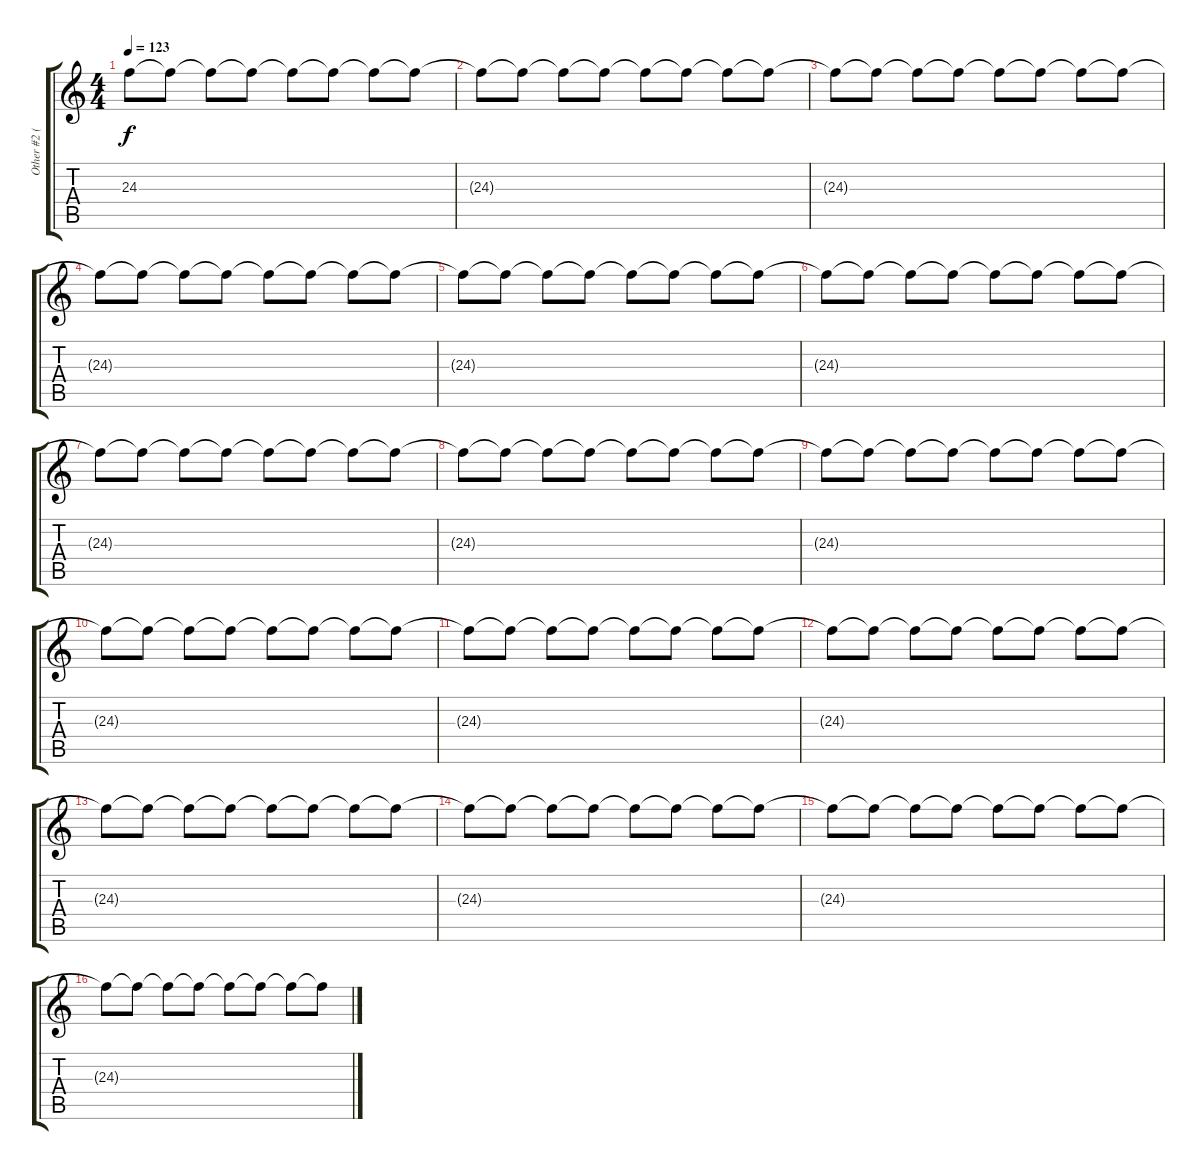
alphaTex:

\track ("Other #2 (Synthesizer II)" "Other #2 (") {instrument violin}
\staff {score tabs}
\tuning (D4 A3 F3 C3 G2 D2) {hide}
\ts (4 4)
\tempo 123
\clef g2
\ks c
24.3{t}.8{dy f volume 9} 24.3{t}.8{volume 11} 24.3{t}.8{volume 13} 24.3{t}.8{volume 14} 24.3{t}.8{volume 16} 24.3{t}.8{volume 15} 24.3{t}.8{volume 13} 24.3{t}.8{volume 11} |
24.3{t}.8{volume 9} 24.3{t}.8{volume 11} 24.3{t}.8{volume 13} 24.3{t}.8{volume 14} 24.3{t}.8{volume 16} 24.3{t}.8{volume 15} 24.3{t}.8{volume 13} 24.3{t}.8{volume 11} |
24.3{t}.8{volume 9} 24.3{t}.8{volume 11} 24.3{t}.8{volume 13} 24.3{t}.8{volume 14} 24.3{t}.8{volume 16} 24.3{t}.8{volume 15} 24.3{t}.8{volume 13} 24.3{t}.8{volume 11} |
24.3{t}.8{volume 9} 24.3{t}.8{volume 11} 24.3{t}.8{volume 13} 24.3{t}.8{volume 14} 24.3{t}.8{volume 16} 24.3{t}.8{volume 15} 24.3{t}.8{volume 13} 24.3{t}.8{volume 11} |
24.3{t}.8{volume 9} 24.3{t}.8{volume 11} 24.3{t}.8{volume 13} 24.3{t}.8{volume 14} 24.3{t}.8{volume 16} 24.3{t}.8{volume 15} 24.3{t}.8{volume 13} 24.3{t}.8{volume 11} |
24.3{t}.8{volume 9} 24.3{t}.8{volume 11} 24.3{t}.8{volume 13} 24.3{t}.8{volume 14} 24.3{t}.8{volume 16} 24.3{t}.8{volume 15} 24.3{t}.8{volume 13} 24.3{t}.8{volume 11} |
24.3{t}.8{volume 9} 24.3{t}.8{volume 11} 24.3{t}.8{volume 13} 24.3{t}.8{volume 14} 24.3{t}.8{volume 16} 24.3{t}.8{volume 15} 24.3{t}.8{volume 13} 24.3{t}.8{volume 11} |
24.3{t}.8{volume 9} 24.3{t}.8{volume 11} 24.3{t}.8{volume 13} 24.3{t}.8{volume 14} 24.3{t}.8{volume 16} 24.3{t}.8{volume 15} 24.3{t}.8{volume 13} 24.3{t}.8{volume 11} |
24.3{t}.8{volume 9} 24.3{t}.8{volume 11} 24.3{t}.8{volume 13} 24.3{t}.8{volume 14} 24.3{t}.8{volume 16} 24.3{t}.8{volume 15} 24.3{t}.8{volume 13} 24.3{t}.8{volume 11} |
24.3{t}.8{volume 9} 24.3{t}.8{volume 11} 24.3{t}.8{volume 13} 24.3{t}.8{volume 14} 24.3{t}.8{volume 16} 24.3{t}.8{volume 15} 24.3{t}.8{volume 13} 24.3{t}.8{volume 11} |
24.3{t}.8{volume 9} 24.3{t}.8{volume 11} 24.3{t}.8{volume 13} 24.3{t}.8{volume 14} 24.3{t}.8{volume 16} 24.3{t}.8{volume 15} 24.3{t}.8{volume 13} 24.3{t}.8{volume 11} |
24.3{t}.8{volume 9} 24.3{t}.8{volume 11} 24.3{t}.8{volume 13} 24.3{t}.8{volume 14} 24.3{t}.8{volume 16} 24.3{t}.8{volume 15} 24.3{t}.8{volume 13} 24.3{t}.8{volume 11} |
24.3{t}.8{volume 9} 24.3{t}.8{volume 11} 24.3{t}.8{volume 13} 24.3{t}.8{volume 14} 24.3{t}.8{volume 16} 24.3{t}.8{volume 15} 24.3{t}.8{volume 13} 24.3{t}.8{volume 11} |
24.3{t}.8{volume 9} 24.3{t}.8{volume 11} 24.3{t}.8{volume 13} 24.3{t}.8{volume 14} 24.3{t}.8{volume 16} 24.3{t}.8{volume 15} 24.3{t}.8{volume 13} 24.3{t}.8{volume 11} |
24.3{t}.8{volume 9} 24.3{t}.8{volume 11} 24.3{t}.8{volume 13} 24.3{t}.8{volume 14} 24.3{t}.8{volume 16} 24.3{t}.8{volume 15} 24.3{t}.8{volume 13} 24.3{t}.8{volume 11} |
24.3{t}.8{volume 9} 24.3{t}.8{volume 11} 24.3{t}.8{volume 13} 24.3{t}.8{volume 14} 24.3{t}.8{volume 16} 24.3{t}.8{volume 15} 24.3{t}.8{volume 13} 24.3{t}.8{volume 11}
